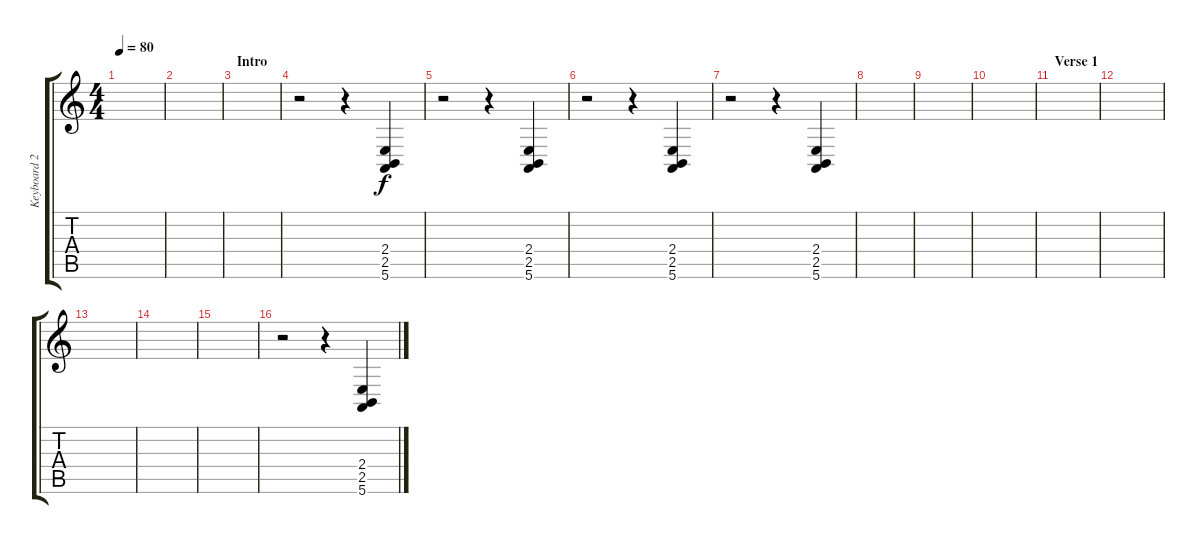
\track ("Keyboard 2" "Keyboard 2") {instrument stringensemble1}
\staff {score tabs}
\tuning (E4 B3 G3 D3 A2 E2) {hide}
\ts (4 4)
\tempo 80
\clef g2
\ks c
|
|
\section ("" "Intro")
|
r.2 r.4 (2.4 2.5 5.6).4 |
r.2 r.4 (2.4 2.5 5.6).4 |
r.2 r.4 (2.4 2.5 5.6).4 |
r.2 r.4 (2.4 2.5 5.6).4 |
|
|
|
\section ("" "Verse 1")
|
|
|
|
|
r.2 r.4 (2.4 2.5 5.6).4
